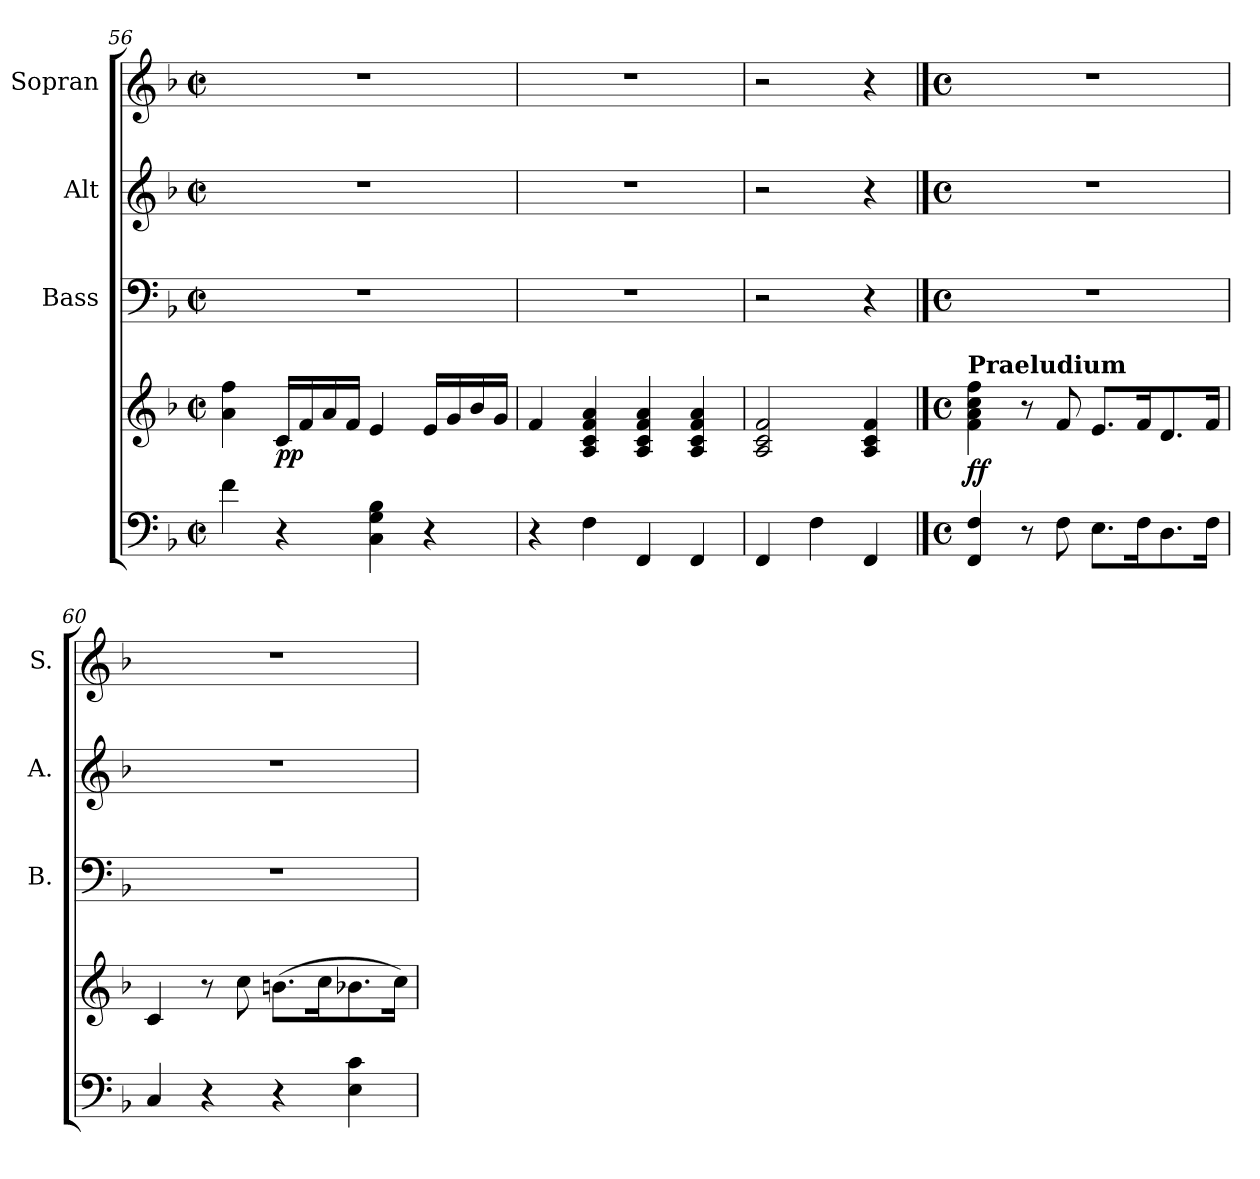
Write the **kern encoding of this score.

**kern	**kern	**dynam	**kern	**kern	**kern
*part4	*part4	*part4	*part3	*part2	*part1
*staff5	*staff4	*staff4/5	*staff3	*staff2	*staff1
*	*	*	*I"Bass	*I"Alt	*I"Sopran
*	*	*	*I'B.	*I'A.	*I'S.
*clefF4	*clefG2	*	*clefF4	*clefG2	*clefG2
*k[b-]	*k[b-]	*	*k[b-]	*k[b-]	*k[b-]
*F:	*F:	*	*F:	*F:	*F:
*M2/2	*M2/2	*	*M2/2	*M2/2	*M2/2
*met(c|)	*met(c|)	*	*met(c|)	*met(c|)	*met(c|)
=56	=56	=56	=56	=56	=56
4f\	4a\ 4ff\	.	1r	1r	1r
!	!	!LO:DY:b	!	!	!
4r	16c/LL	pp	.	.	.
.	16f/	.	.	.	.
.	16a/	.	.	.	.
.	16f/JJ	.	.	.	.
4C\ 4G\ 4B-\	4e/	.	.	.	.
4r	16e/LL	.	.	.	.
.	16g/	.	.	.	.
.	16b-/	.	.	.	.
.	16g/JJ	.	.	.	.
=57	=57	=57	=57	=57	=57
4r	4f/	.	1r	1r	1r
4F\	4A/ 4c/ 4f/ 4a/	.	.	.	.
4FF/	4A/ 4c/ 4f/ 4a/	.	.	.	.
4FF/	4A/ 4c/ 4f/ 4a/	.	.	.	.
=58	=58	=58	=58	=58	=58
4FF/	2A/ 2c/ 2f/	.	2r	2r	2r
4F\	.	.	.	.	.
4FF/	4A/ 4c/ 4f/	.	4r	4r	4r
!!LO:LB:g=z
==59	==59	==59	==59	==59	==59
*M4/4	*M4/4	*	*M4/4	*M4/4	*M4/4
*met(c)	*met(c)	*	*met(c)	*met(c)	*met(c)
!	!LO:TX:a:B:t=Praeludium	!	!	!	!
!	!	!LO:DY:b	!	!	!
4FF/ 4F/	4f\ 4a\ 4cc\ 4ff\	ff	1r	1r	1r
8r	8r	.	.	.	.
8F\	8f/	.	.	.	.
8.E\L	8.e/L	.	.	.	.
16F\k	16f/k	.	.	.	.
8.D\	8.d/	.	.	.	.
16F\Jk	16f/Jk	.	.	.	.
=60	=60	=60	=60	=60	=60
4C/	4c/	.	1r	1r	1r
4r	8r	.	.	.	.
.	8cc\	.	.	.	.
4r	(>8.bn\L	.	.	.	.
.	16cc\k	.	.	.	.
4E\ 4c\	8.b-X\	.	.	.	.
.	16cc\Jk)	.	.	.	.
=	=	=	=	=	=
*-	*-	*-	*-	*-	*-
